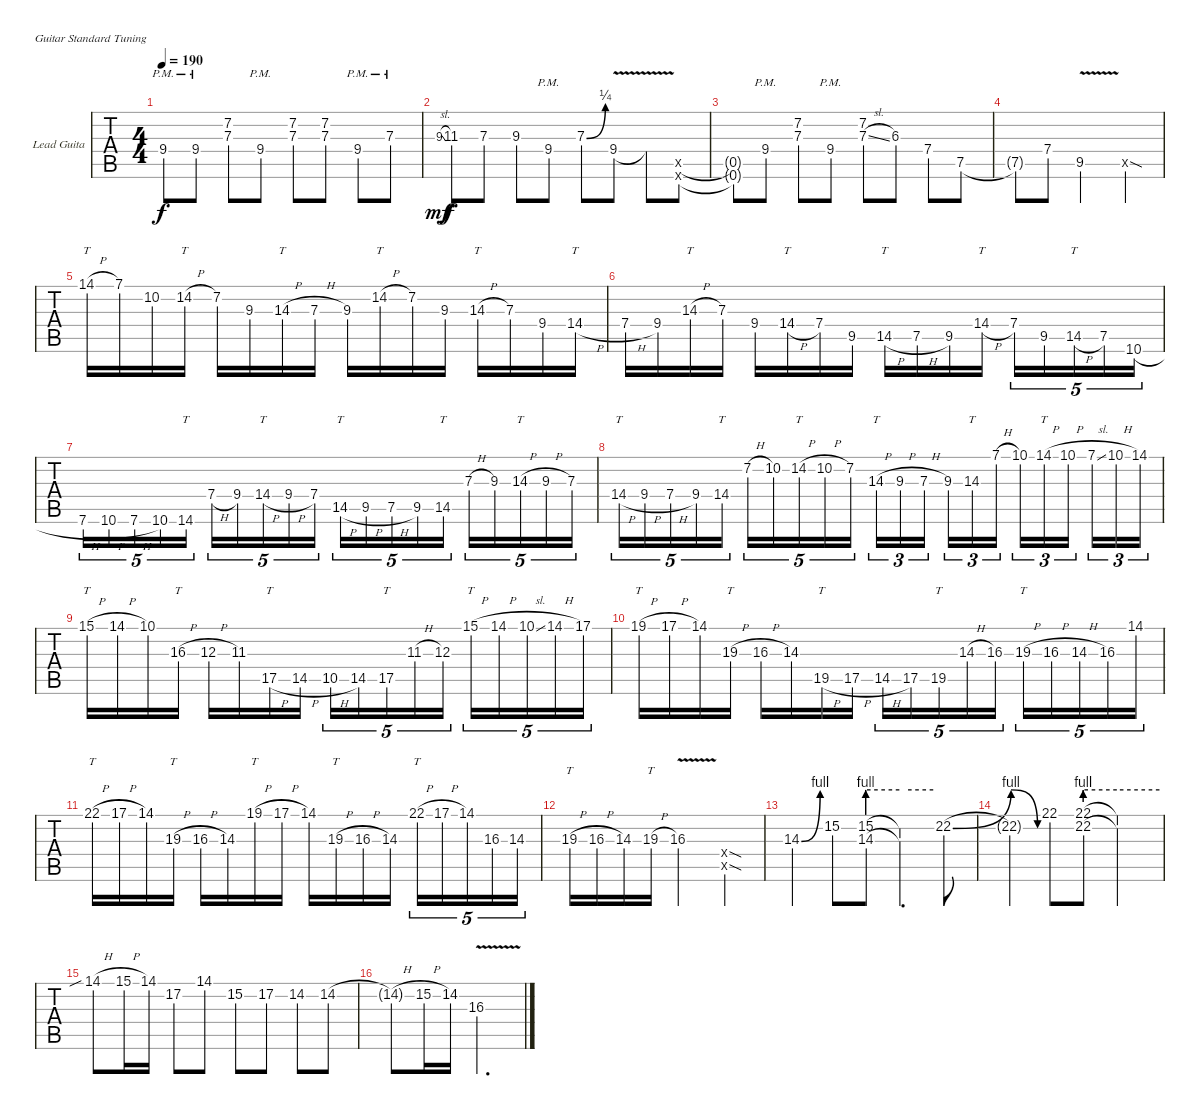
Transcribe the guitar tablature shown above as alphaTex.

\bracketExtendMode groupsimilarinstruments
\firstSystemTrackNameOrientation horizontal
\otherSystemsTrackNameOrientation horizontal
\track ("Lead Guitar" "Lead Guita") {instrument overdrivenguitar}
\staff {tabs}
\tuning (E4 B3 G3 D3 A2 E2)
\ts (4 4)
\tempo 190
\clef g2
\scale
1.03909
\ks c
9.4{pm}.8{dy f} 9.4{pm}.8 (7.2 7.3).8 9.4{pm}.8 (7.2 7.3).8 (7.2 7.3).8 9.4{pm}.8 7.3{pm}.8 |
\scale
0.960908 9.3{sl}.8{gr onbeat dy mf} 11.3.8{dy f} 7.3.8 9.3.8 9.4{pm}.8 7.3{be (bend 0 0 60 1)}.8 9.4{v}.8 9.4{v t}.8 (0.5{x} 0.6{x}).8 |
\scale
1.03909 (0.5{x t} 0.6{x t}).8 9.4{pm}.8 (7.2 7.3).8 9.4{pm}.8 (7.2 7.3{sl}).8 6.3.8 7.4.8 7.5.8 |
\scale
0.960908 7.5{t}.8 7.4.8 9.5{v}.2 0.5{sod x}.4 |
\scale
1.03909 14.1{h}.16{tt} 7.1.16 10.2.16 14.2{h}.16{tt} 7.2.16 9.3.16 14.3{h}.16{tt} 7.3{h}.16 9.3.16 14.2{h}.16{tt} 7.2.16 9.3.16 14.3{h}.16{tt} 7.3.16 9.4.16 14.4{h}.16{tt} |
\scale
0.960908 7.4{h}.16 9.4.16 14.3{h}.16{tt} 7.3.16 9.4.16 14.4{h}.16{tt} 7.4.16 9.5.16 14.5{h}.16{tt} 7.5{h}.16 9.5.16 14.4{h}.16{tt} 7.4.16{tu (5 4)} 9.5.16{tu (5 4)} 14.5{h}.16{tt tu (5 4)} 7.5.16{tu (5 4)} 10.6{h}.16{tu (5 4)} |
\scale
1.03909 7.6{h}.16{tu (5 4)} 10.6{h}.16{tu (5 4)} 7.6{h}.16{tu (5 4)} 10.6.16{tu (5 4)} 14.6.16{tt tu (5 4)} 7.4{h}.16{tu (5 4)} 9.4.16{tu (5 4)} 14.4{h}.16{tt tu (5 4)} 9.4{h}.16{tu (5 4)} 7.4.16{tu (5 4)} 14.5{h}.16{tt tu (5 4)} 9.5{h}.16{tu (5 4)} 7.5{h}.16{tu (5 4)} 9.5.16{tu (5 4)} 14.5.16{tt tu (5 4)} 7.3{h}.16{tu (5 4)} 9.3.16{tu (5 4)} 14.3{h}.16{tt tu (5 4)} 9.3{h}.16{tu (5 4)} 7.3.16{tu (5 4)} |
\scale
0.960908 14.4{h}.16{tt tu (5 4)} 9.4{h}.16{tu (5 4)} 7.4{h}.16{tu (5 4)} 9.4.16{tu (5 4)} 14.4.16{tt tu (5 4)} 7.2{h}.16{tu (5 4)} 10.2.16{tu (5 4)} 14.2{h}.16{tt tu (5 4)} 10.2{h}.16{tu (5 4)} 7.2.16{tu (5 4)} 14.3{h}.16{tt tu (3 2)} 9.3{h}.16{tu (3 2)} 7.3{h}.16{tu (3 2)} 9.3.16{tu (3 2)} 14.3.16{tt tu (3 2)} 7.1{h}.16{tu (3 2)} 10.1.16{tu (3 2)} 14.1{h}.16{tt tu (3 2)} 10.1{h}.16{tu (3 2)} 7.1{sl}.16{tu (3 2)} 10.1{h}.16{tu (3 2)} 14.1.16{tu (3 2)} |
\scale
1.03909 15.1{h}.16{tt} 14.1{h}.16 10.1.16 16.3{h}.16{tt} 12.3{h}.16 11.3.16 17.5{h}.16{tt} 14.5{h}.16 10.5{h}.16{tu (5 4)} 14.5.16{tu (5 4)} 17.5.16{tt tu (5 4)} 11.3{h}.16{tu (5 4)} 12.3.16{tu (5 4)} 15.1{h}.16{tt tu (5 4)} 14.1{h}.16{tu (5 4)} 10.1{sl}.16{tu (5 4)} 14.1{h}.16{tu (5 4)} 17.1.16{tu (5 4)} |
\scale
0.960908 19.1{h}.16{tt} 17.1{h}.16 14.1.16 19.3{h}.16{tt} 16.3{h}.16 14.3.16 19.5{h}.16{tt} 17.5{h}.16 14.5{h}.16{tu (5 4)} 17.5.16{tu (5 4)} 19.5.16{tt tu (5 4)} 14.3{h}.16{tu (5 4)} 16.3.16{tu (5 4)} 19.3{h}.16{tt tu (5 4)} 16.3{h}.16{tu (5 4)} 14.3{h}.16{tu (5 4)} 16.3.16{tu (5 4)} 14.1.16{tu (5 4)} |
\scale
1.03909 22.1{h}.16{tt} 17.1{h}.16 14.1.16 19.3{h}.16{tt} 16.3{h}.16 14.3.16 19.1{h}.16{tt} 17.1{h}.16 14.1.16 19.3{h}.16{tt} 16.3{h}.16 14.3.16 22.1{h}.16{tt tu (5 4)} 17.1{h}.16{tu (5 4)} 14.1.16{tu (5 4)} 16.3.16{tu (5 4)} 14.3.16{tu (5 4)} |
\scale
0.960908 19.3{h}.16{tt} 16.3{h}.16 14.3.16 19.3{h}.16{tt} 16.3{v}.2 (0.4{sod x} 0.5{sod x}).4 |
\scale
1.03909 14.3{be (bend 0 0 60 4)}.4 15.2.8 (15.2 14.3{be (prebend 0 4 60 4)}).8 (15.2{t} 14.3{be (hold 0 4 60 4) t}).4{d} 22.2{be (bend 0 0 60 4)}.8 |
\scale
0.960908 22.2{be (release 0 4 60 0) t}.4 22.1.8 (22.1 22.2{be (prebend 0 4 60 4)}).8 (22.1{t} 22.2{be (hold 0 4 60 4) t}).2 |
\scale
1.03909 14.1{sib h}.8 15.1{h}.16 14.1.16 17.2.8 14.1.8 15.2.8 17.2.8 14.2.8 14.2.8 |
\scale
0.960908 14.2{h t}.8 15.2{h}.16 14.2.16 16.3{v}.2{d}
